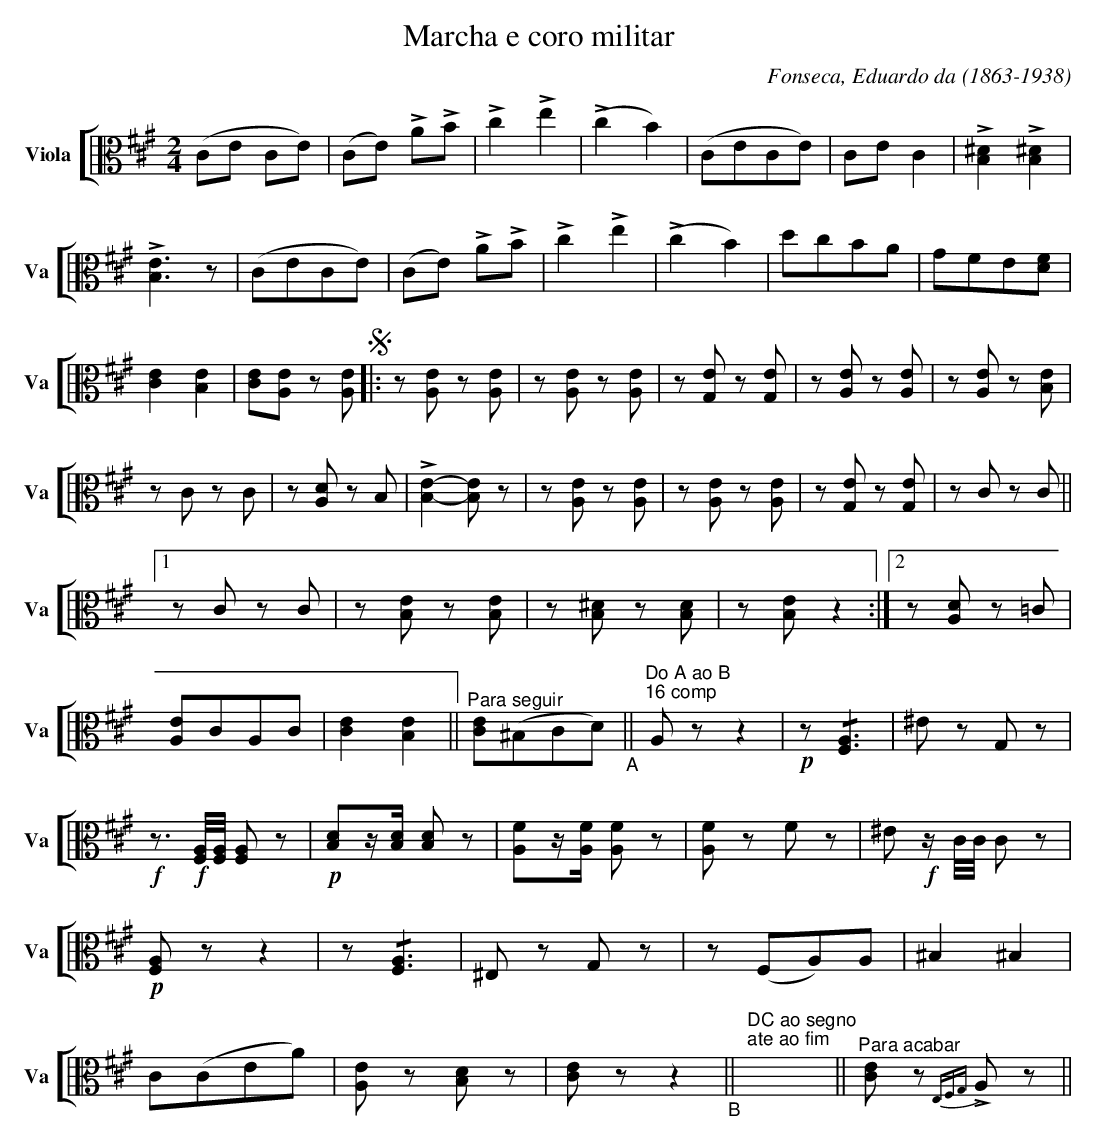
X:1
T:Marcha e coro militar
C:Fonseca, Eduardo da (1863-1938)
M:2/4
L:1/8
K:A
V: 4 clef=alto name="Viola" sname="Va"
%%staves [ 4 ]
   (CE CE) | (CE) !>!A!>!B | !>!c2!>!e2 | !>!(c2B2) |\
   (CECE) | CE C2 | !>![B,^D]2 !>![B,^D]2 | !>![B,E]3 z | (CECE) | (CE) !>!A!>!B |\
   !>!c2!>!e2 | !>!(c2B2) | dcBA | GFE[DF] | [CE]2[B,E]2 | [CE][A,E] z[A,E] !segno!|: \
   z[A,E] z[A,E] | z[A,E] z[A,E] |  z[G,E] z[G,E] |  z[A,E] z[A,E] | z[A,E] z[B,E] | zC zC | \
   z[A,D] zB, | !>![B,E]2-[B,E]z | z[A,E] z[A,E] |z[A,E] z[A,E] | z[G,E] z[G,E] | zC zC \
   ||1 zC zC | z[B,E] z[B,E] | z[B,^D] z[B,D] | z[B,E] z2 \
   :|2 z[A,D] z=C | [A,E]CA,C | [CE]2[B,E]2 || \
   "^Para seguir" [CE](^B,CD) "_A" || \
   "^Do A ao B""^16 comp" A,zz2 | !p!z!/![F,A,]3 | ^Ez G,z | !f! z3/2!f![F,A,]//[F,A,]// [F,A,]z | \
   !p! [B,D]z/[B,D]/ [B,D]z | [A,F]z/[A,F]/ [A,F]z | [A,F]z Fz | ^E !f!z/C//C// Cz | \
   !p! [A,F,]zz2| z!/![A,F,]3 | ^E,z G,z | z(F,A,)A, | ^B,2^B,2 | \
    C(CEA) |[A,E]z [B,D]z | [CE]z z2 "_B" || "DC ao segno" "ate ao fim" X ||"^Para acabar" [CE]z {E,F,G,}!>!A,z || \
